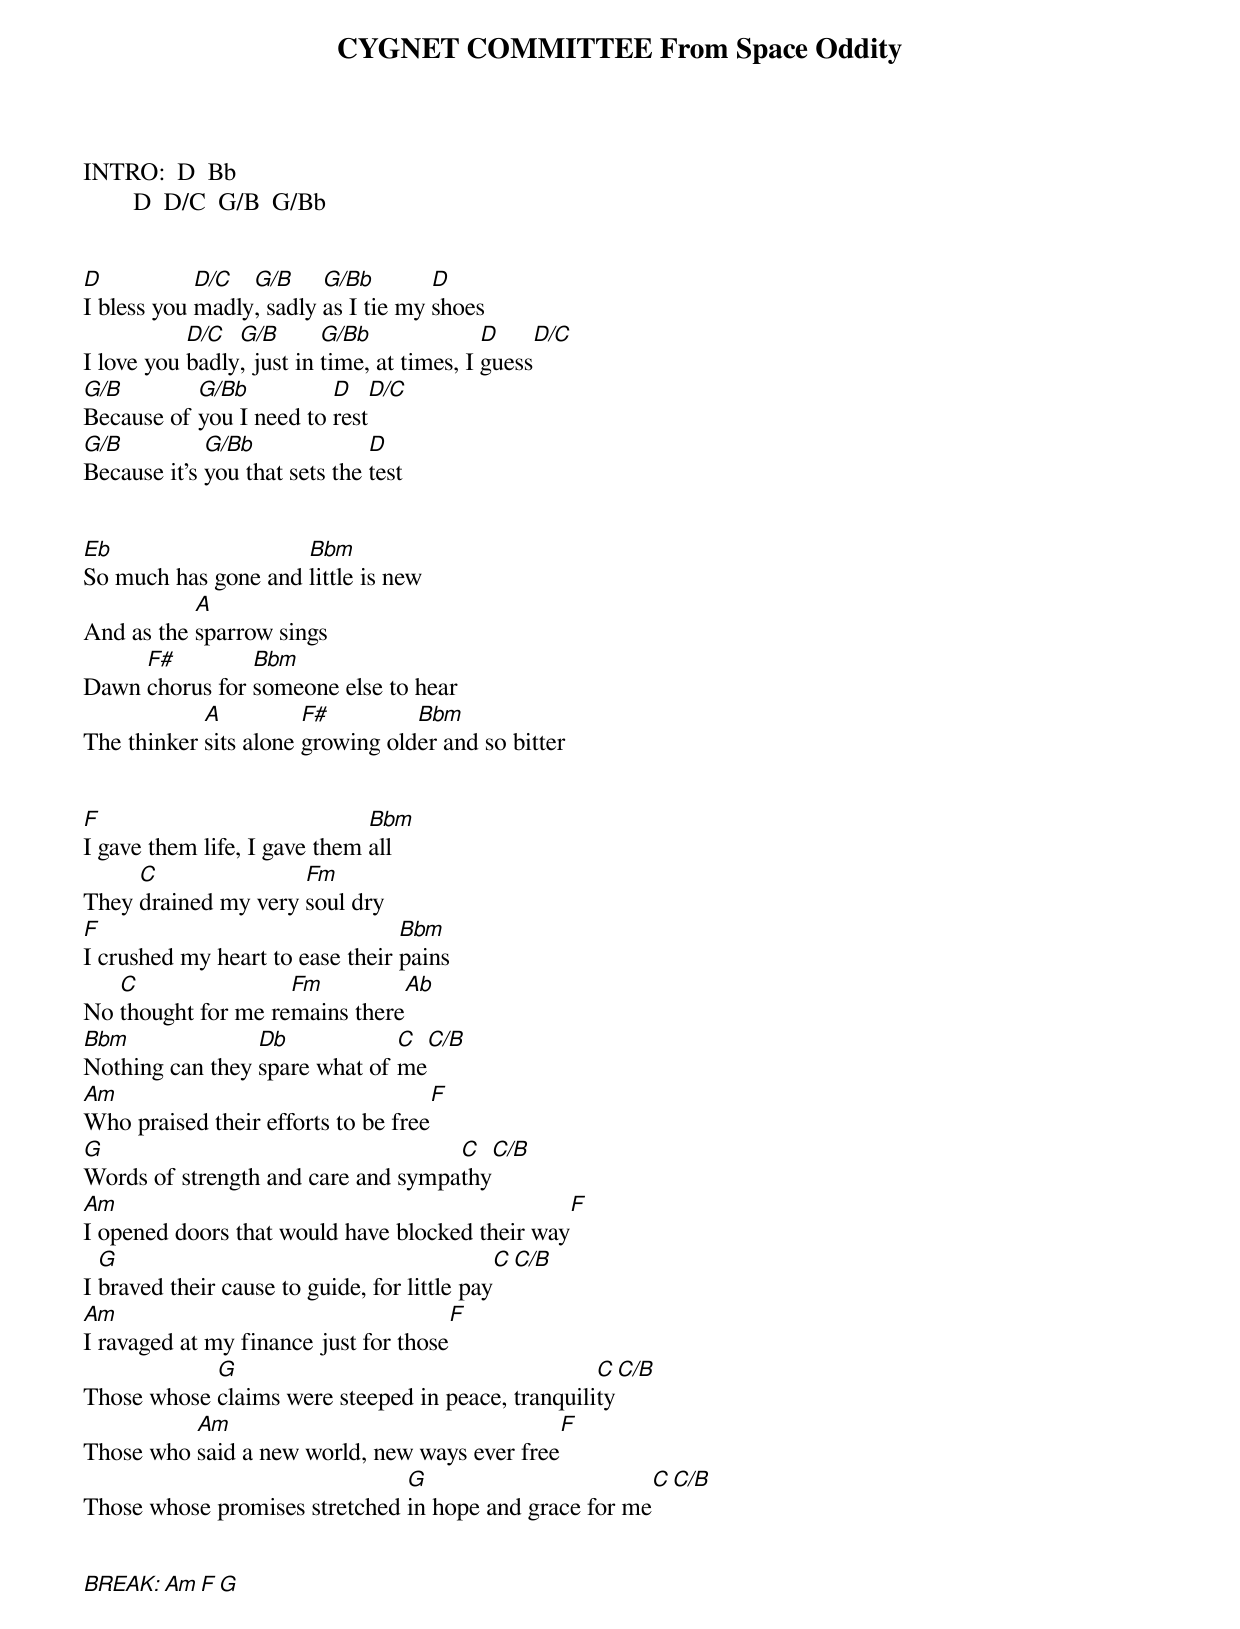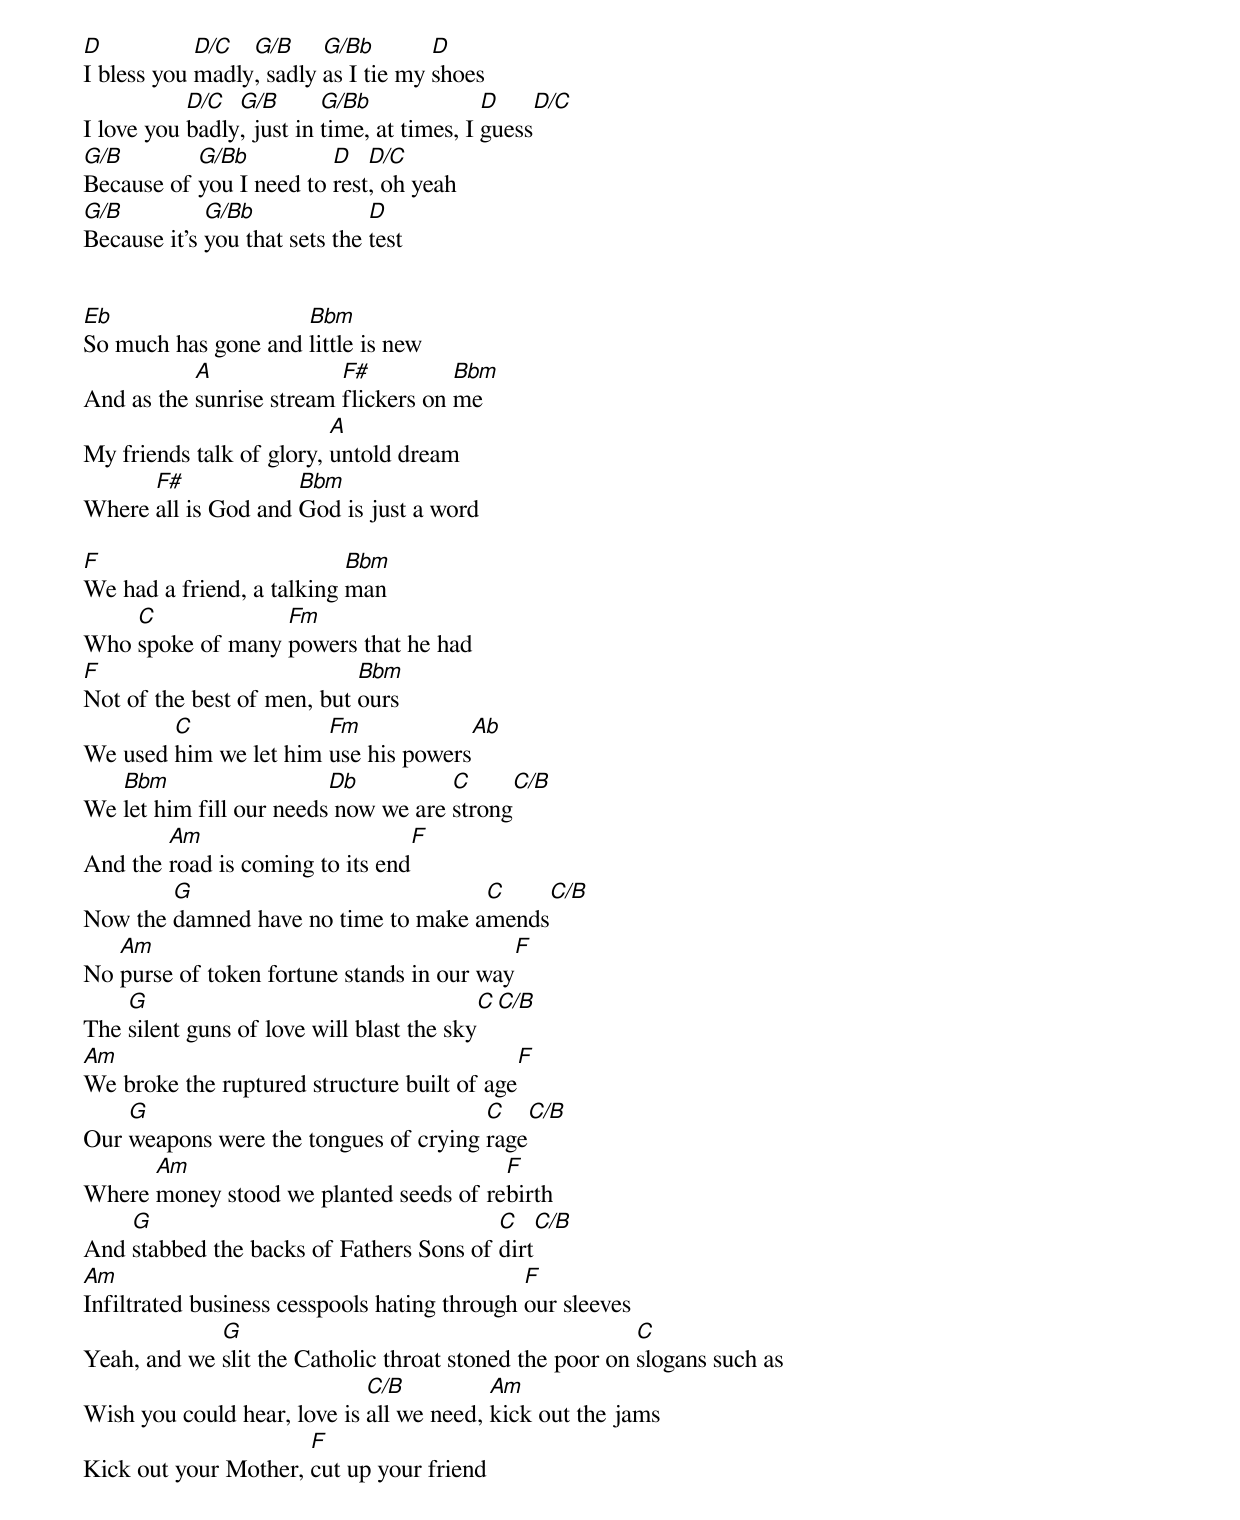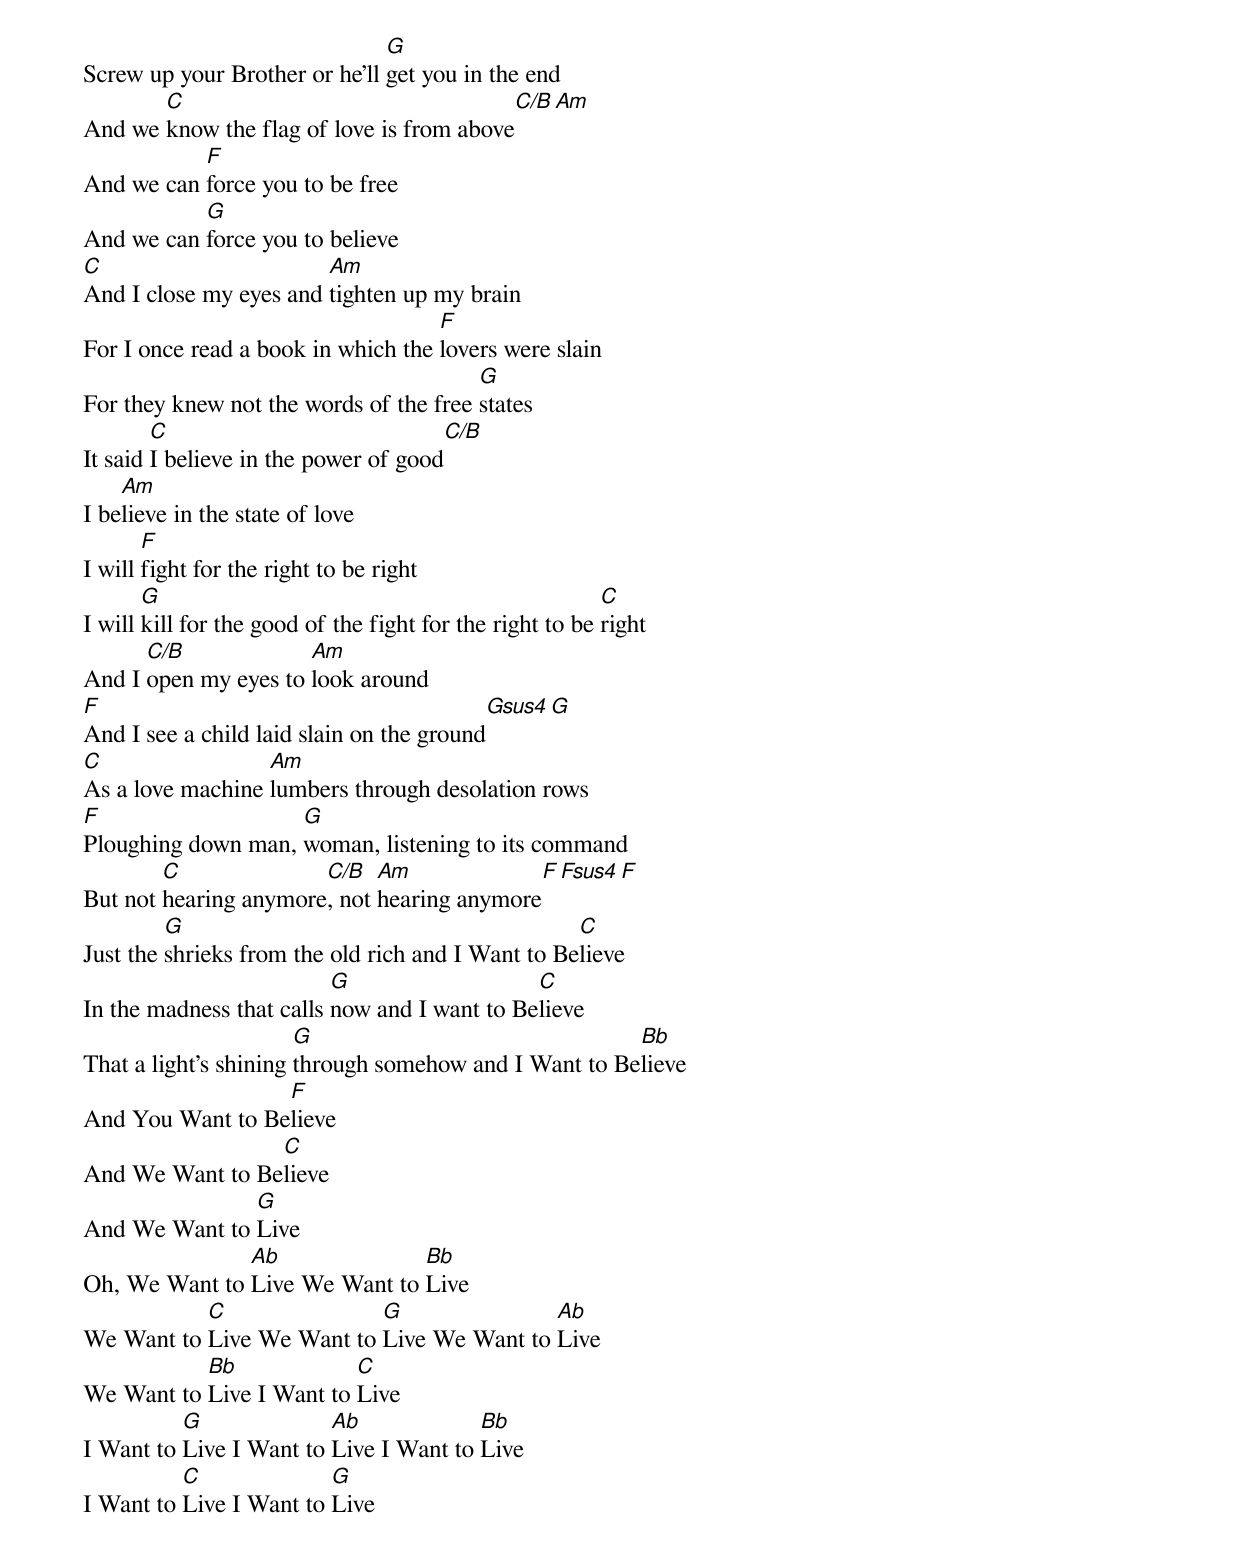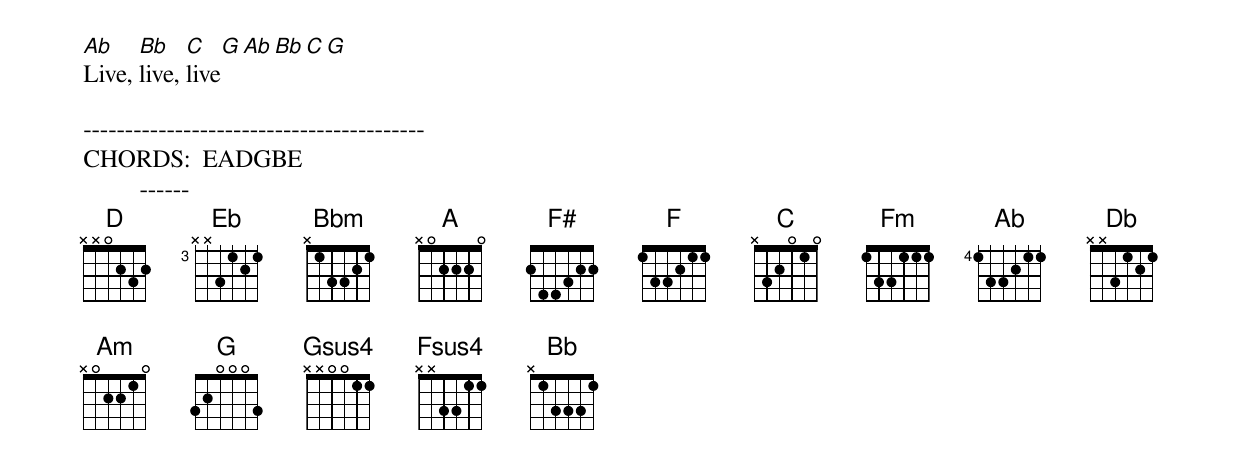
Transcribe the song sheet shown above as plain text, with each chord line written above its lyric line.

CYGNET COMMITTEE From Space Oddity


INTRO:  D  Bb
        D  D/C  G/B  G/Bb


D           D/C  G/B     G/Bb        D
I bless you madly, sadly as I tie my shoes
           D/C  G/B       G/Bb              D     D/C
I love you badly, just in time, at times, I guess
G/B        G/Bb          D   D/C
Because of you I need to rest
G/B          G/Bb              D
Because it's you that sets the test


Eb                   Bbm
So much has gone and little is new
           A
And as the sparrow sings
     F#         Bbm
Dawn chorus for someone else to hear
            A          F#         Bbm
The thinker sits alone growing older and so bitter


F                             Bbm
I gave them life, I gave them all
     C               Fm
They drained my very soul dry
F                                Bbm
I crushed my heart to ease their pains
   C                Fm         Ab
No thought for me remains there
Bbm              Db            C  C/B
Nothing can they spare what of me
Am                                   F
Who praised their efforts to be free
G                                   C  C/B
Words of strength and care and sympathy
Am                                              F
I opened doors that would have blocked their way
  G                                          C  C/B
I braved their cause to guide, for little pay
Am                                    F
I ravaged at my finance just for those
            G                                      C  C/B
Those whose claims were steeped in peace, tranquility
          Am                                  F
Those who said a new world, new ways ever free
                               G                       C  C/B
Those whose promises stretched in hope and grace for me


BREAK:  Am  F  G


D           D/C  G/B     G/Bb        D
I bless you madly, sadly as I tie my shoes
           D/C  G/B       G/Bb              D     D/C
I love you badly, just in time, at times, I guess
G/B        G/Bb          D   D/C
Because of you I need to rest, oh yeah
G/B          G/Bb              D
Because it's you that sets the test


Eb                   Bbm
So much has gone and little is new
           A              F#          Bbm
And as the sunrise stream flickers on me
                          A
My friends talk of glory, untold dream
      F#             Bbm
Where all is God and God is just a word

F                          Bbm
We had a friend, a talking man
    C             Fm
Who spoke of many powers that he had
F                           Bbm
Not of the best of men, but ours
        C              Fm            Ab
We used him we let him use his powers
   Bbm                   Db          C     C/B
We let him fill our needs now we are strong
        Am                       F
And the road is coming to its end
        G                            C    C/B
Now the damned have no time to make amends
   Am                                      F
No purse of token fortune stands in our way
    G                                     C  C/B
The silent guns of love will blast the sky
Am                                          F
We broke the ruptured structure built of age
    G                                  C    C/B
Our weapons were the tongues of crying rage
      Am                                F
Where money stood we planted seeds of rebirth
    G                                    C   C/B
And stabbed the backs of Fathers Sons of dirt
Am                                            F
Infiltrated business cesspools hating through our sleeves
             G                                           C
Yeah, and we slit the Catholic throat stoned the poor on slogans such as
                             C/B          Am
Wish you could hear, love is all we need, kick out the jams
                      F
Kick out your Mother, cut up your friend
                               G
Screw up your Brother or he'll get you in the end
       C                                  C/B  Am
And we know the flag of love is from above
           F
And we can force you to be free
           G
And we can force you to believe
C                       Am
And I close my eyes and tighten up my brain
                                    F
For I once read a book in which the lovers were slain
                                        G
For they knew not the words of the free states
        C                             C/B
It said I believe in the power of good
    Am
I believe in the state of love
       F
I will fight for the right to be right
       G                                                  C
I will kill for the good of the fight for the right to be right
      C/B             Am
And I open my eyes to look around
F                                         Gsus4 G
And I see a child laid slain on the ground
C                 Am
As a love machine lumbers through desolation rows
F                   G
Ploughing down man, woman, listening to its command
        C              C/B   Am              F  Fsus4  F
But not hearing anymore, not hearing anymore
         G                                         C
Just the shrieks from the old rich and I Want to Believe
                          G                   C
In the madness that calls now and I want to Believe
                       G                               Bb
That a light's shining through somehow and I Want to Believe
                  F
And You Want to Believe
                 C
And We Want to Believe
               G
And We Want to Live
               Ab              Bb
Oh, We Want to Live We Want to Live
           C               G               Ab
We Want to Live We Want to Live We Want to Live
           Bb             C
We Want to Live I Want to Live
          G              Ab             Bb
I Want to Live I Want to Live I Want to Live
          C              G
I Want to Live I Want to Live
Ab    Bb    C   G  Ab  Bb  C  G
Live, live, live

-----------------------------------------
CHORDS:  EADGBE
         ------
C        X32010
Am       X02210
C/B      X20010
Bbm      X13321
G        320033
Fm       133111
G/B      X20033
G/Bb     X10033
A        X02220
Bb       X13331
Eb       XX5343
Fsus4    133311
F        133211
Ab       466544
D/C      X30032
Gsus4    320013
D        XX0232
Db       X46664
F#       244322
